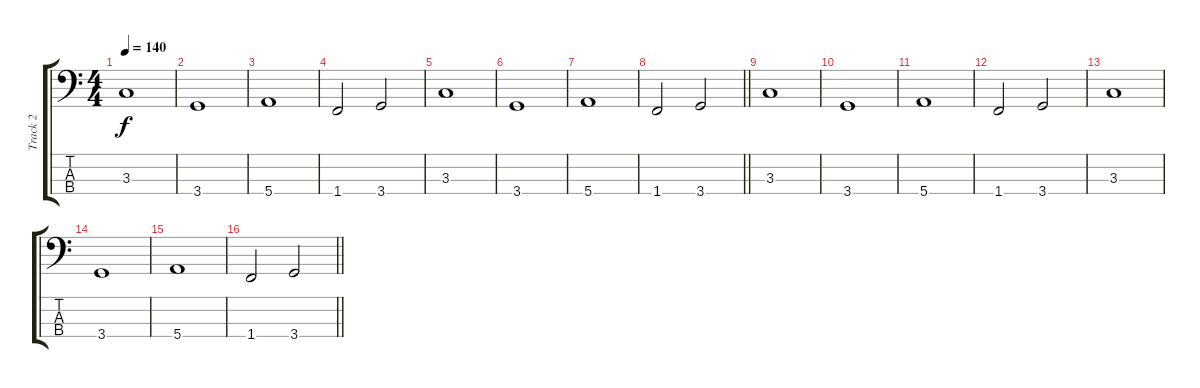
\track ("Track 2" "Track 2") {instrument electricbassfinger}
\staff {score tabs}
\tuning (G2 D2 A1 E1) {hide}
\ts (4 4)
\tempo 140
\clef f4
\ks c
3.3.1{dy f} |
3.4.1 |
5.4.1 |
1.4.2 3.4.2 |
3.3.1 |
3.4.1 |
5.4.1 |
\barLineRight lightlight
1.4.2 3.4.2 |
3.3.1 |
3.4.1 |
5.4.1 |
1.4.2 3.4.2 |
3.3.1 |
3.4.1 |
5.4.1 |
\barLineRight lightlight
1.4.2 3.4.2
